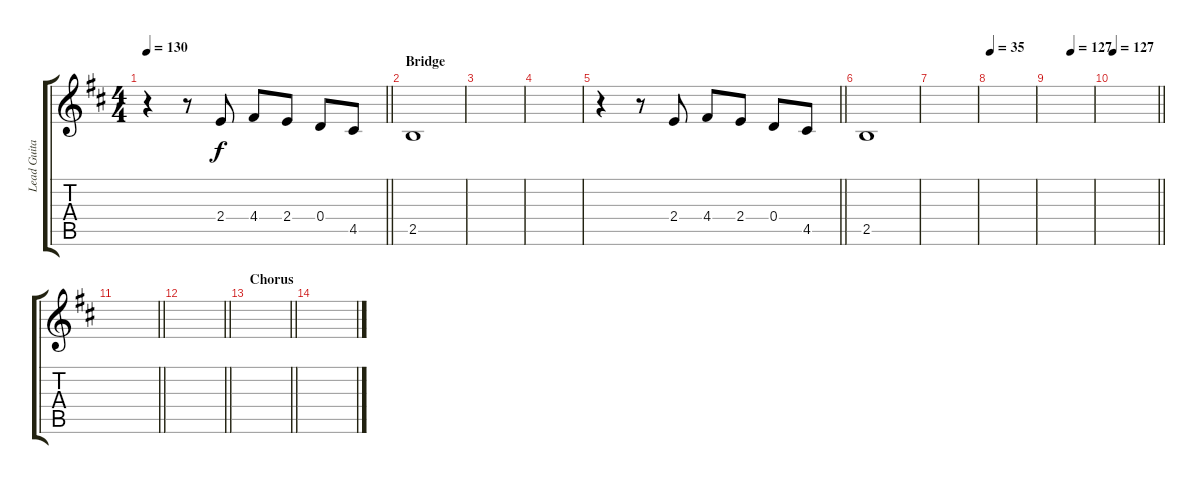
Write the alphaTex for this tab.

\track ("Lead Guitar" "Lead Guita") {instrument acousticguitarsteel}
\staff {score tabs}
\tuning (E4 B3 G3 D3 A2 D2) {hide}
\ts (4 4)
\tempo 130
\clef g2
\barLineRight lightlight
\ks d
r.4{dy f} r.8 2.4.8 4.4.8 2.4.8 0.4.8 4.5.8 |
\section ("" "Bridge")
2.5.1 |
|
|
\barLineRight lightlight
r.4 r.8 2.4.8 4.4.8 2.4.8 0.4.8 4.5.8 |
2.5.1 |
|
\tempo 35
|
\tempo (127 0.5)
|
\tempo 127
\barLineRight lightlight
|
\barLineRight lightlight
|
\barLineRight lightlight
|
\section ("" "Chorus")
\barLineRight lightlight
|
\section ("" "")
